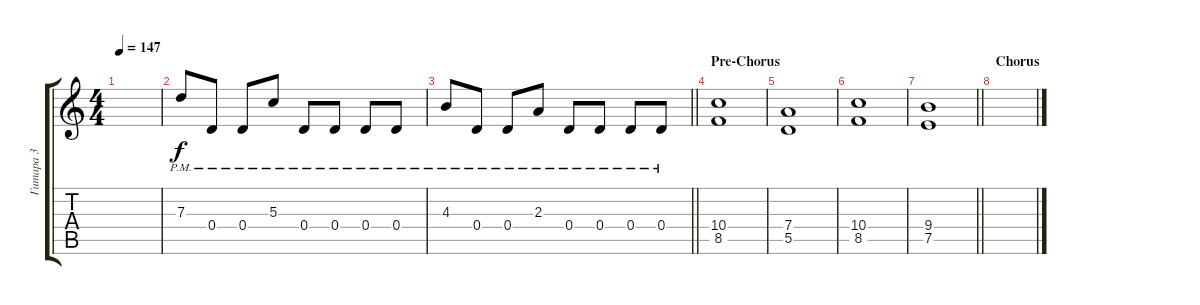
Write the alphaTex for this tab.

\track ("Гитара 3" "Гитара 3") {instrument distortionguitar}
\staff {score tabs}
\tuning (E4 B3 G3 D3 A2 E2) {hide}
\ts (4 4)
\tempo 147
\clef g2
\ks c
|
7.3{pm}.8{instrument distortionguitar} 0.4{pm}.8 0.4{pm}.8 5.3{pm}.8 0.4{pm}.8 0.4{pm}.8 0.4{pm}.8 0.4{pm}.8 |
\barLineRight lightlight
4.3{pm}.8 0.4{pm}.8 0.4{pm}.8 2.3{pm}.8 0.4{pm}.8 0.4{pm}.8 0.4{pm}.8 0.4{pm}.8 |
\section ("" "Pre-Chorus")
(10.4 8.5).1 |
(7.4 5.5).1 |
(10.4 8.5).1 |
\barLineRight lightlight
(9.4 7.5).1 |
\section ("" "Chorus")
